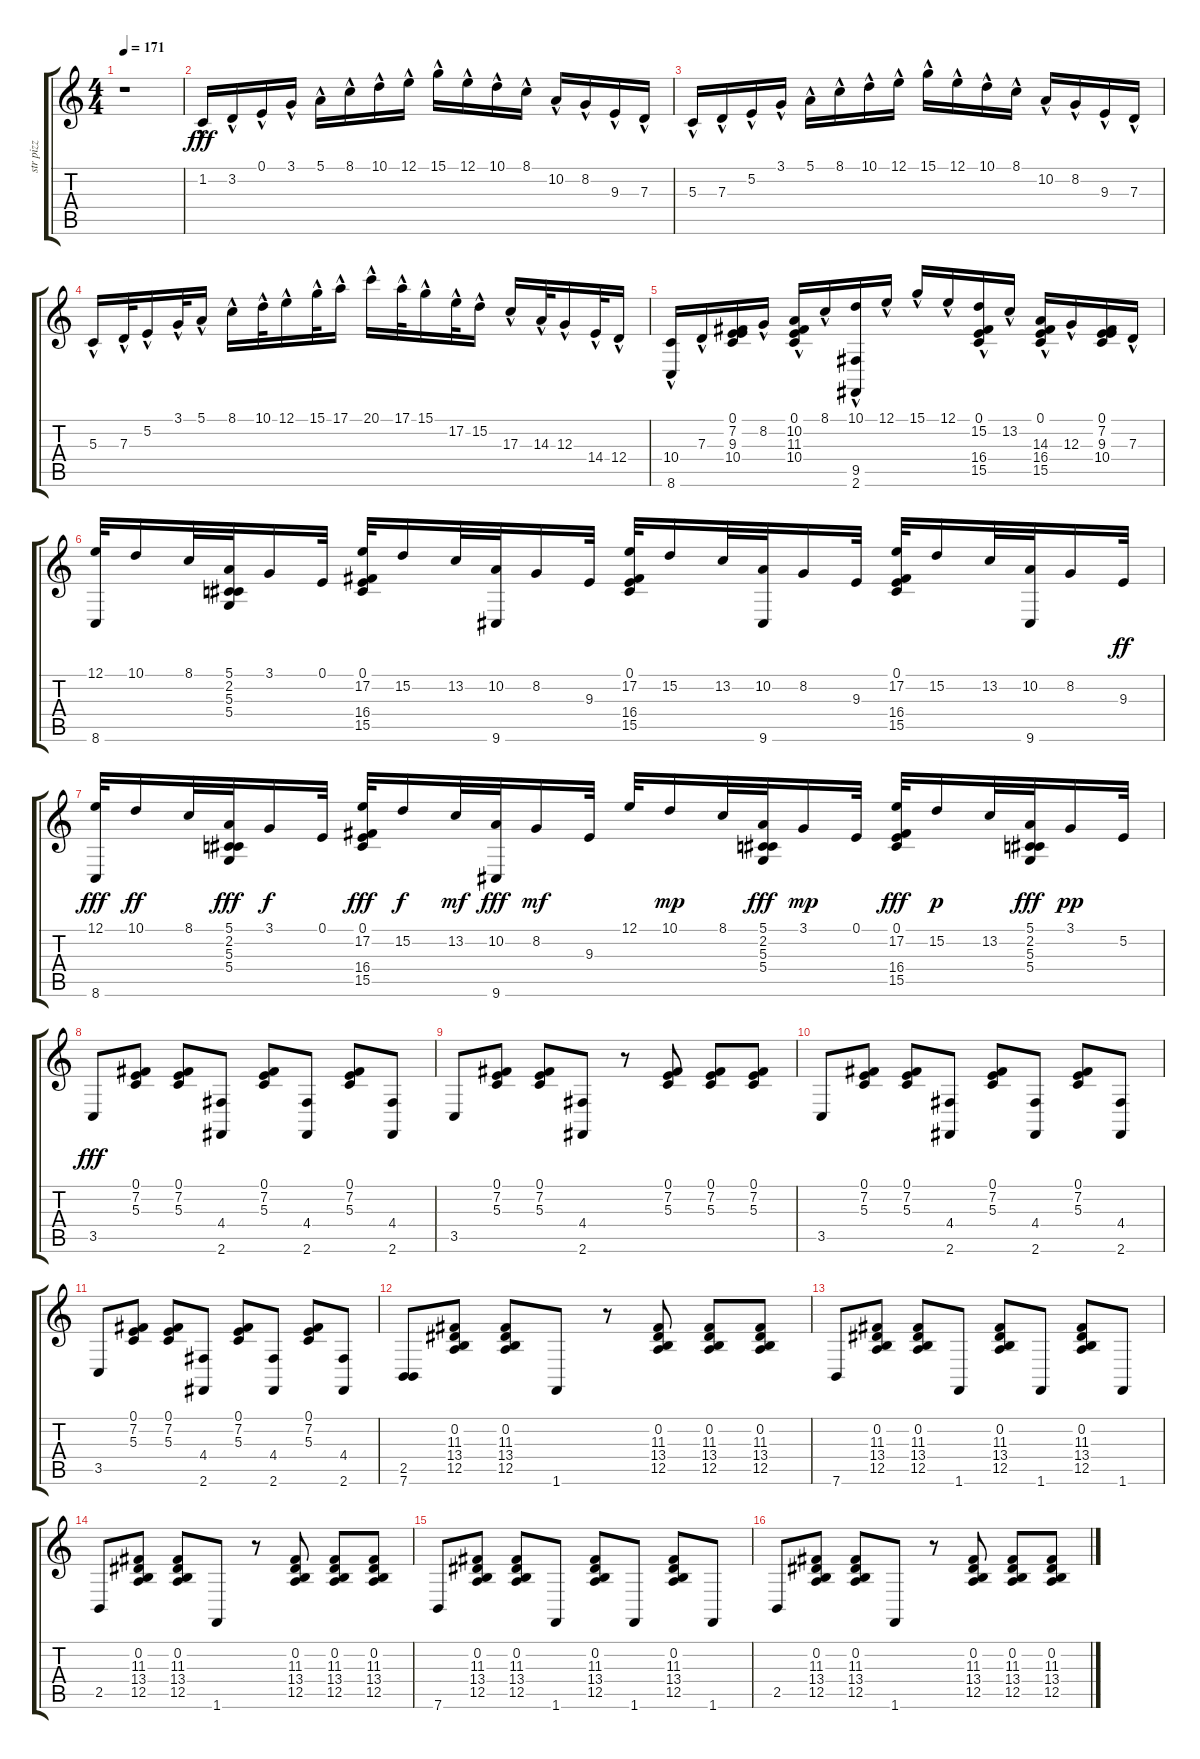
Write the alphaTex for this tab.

\track ("str pizz" "str pizz") {instrument orchestralharp}
\staff {score tabs}
\tuning (E4 B3 G3 D3 A2 E2) {hide}
\ts (4 4)
\tempo 171
\clef g2
\ks c
r.1{dy fff instrument orchestralharp} |
1.2{hac}.16 3.2{hac}.16 0.1{hac}.16 3.1{hac}.16 5.1{hac}.16 8.1{hac}.16 10.1{hac}.16 12.1{hac}.16 15.1{hac}.16 12.1{hac}.16 10.1{hac}.16 8.1{hac}.16 10.2{hac}.16 8.2{hac}.16 9.3{hac}.16 7.3{hac}.16 |
5.3{hac}.16 7.3{hac}.16 5.2{hac}.16 3.1{hac}.16 5.1{hac}.16 8.1{hac}.16 10.1{hac}.16 12.1{hac}.16 15.1{hac}.16 12.1{hac}.16 10.1{hac}.16 8.1{hac}.16 10.2{hac}.16 8.2{hac}.16 9.3{hac}.16 7.3{hac}.16 |
5.3{hac}.16 7.3{hac}.32 5.2{hac}.16 3.1{hac}.32 5.1{hac}.16 8.1{hac}.16 10.1{hac}.32 12.1{hac}.16 15.1{hac}.32 17.1{hac}.16 20.1{hac}.16 17.1{hac}.32 15.1{hac}.16 17.2{hac}.32 15.2{hac}.16 17.3{hac}.16 14.3{hac}.32 12.3{hac}.16 14.4{hac}.32 12.4{hac}.16 |
(10.4{hac} 8.6).16{instrument pizzicatostrings} 7.3{hac}.16 (0.1 7.2 9.3 10.4).16 8.2{hac}.16 (0.1 10.2{hac} 11.3 10.4).16 8.1{hac}.16 (10.1{hac} 9.5 2.6).16 12.1{hac}.16 15.1{hac}.16 12.1{hac}.16 (0.1 15.2{hac} 16.4 15.5).16 13.2{hac}.16 (0.1 14.3{hac} 16.4 15.5).16 12.3{hac}.16 (0.1 7.2 9.3 10.4).16 7.3{hac}.16 |
(12.1 8.6).32 10.1.16 8.1.32 (5.1 2.2 5.3 5.4).32 3.1.16 0.1.32 (0.1 17.2 16.4 15.5).32 15.2.16 13.2.32 (10.2 9.6).32 8.2.16 9.3.32 (0.1 17.2 16.4 15.5).32 15.2.16 13.2.32 (10.2 9.6).32 8.2.16 9.3.32 (0.1 17.2 16.4 15.5).32 15.2.16 13.2.32 (10.2 9.6).32 8.2.16 9.3.32{dy ff} |
(12.1 8.6).32{dy fff} 10.1.16{dy ff} 8.1.32 (5.1 2.2 5.3 5.4).32{dy fff} 3.1.16{dy f} 0.1.32 (0.1 17.2 16.4 15.5).32{dy fff} 15.2.16{dy f} 13.2.32{dy mf} (10.2 9.6).32{dy fff} 8.2.16{dy mf} 9.3.32 12.1.32 10.1.16{dy mp} 8.1.32 (5.1 2.2 5.3 5.4).32{dy fff} 3.1.16{dy mp} 0.1.32 (0.1 17.2 16.4 15.5).32{dy fff} 15.2.16{dy p} 13.2.32 (5.1 2.2 5.3 5.4).32{dy fff} 3.1.16{dy pp} 5.2.32 |
3.5.8{dy fff} (0.1 7.2 5.3).8 (0.1 7.2 5.3).8 (4.4 2.6).8 (0.1 7.2 5.3).8 (4.4 2.6).8 (0.1 7.2 5.3).8 (4.4 2.6).8 |
3.5.8 (0.1 7.2 5.3).8 (0.1 7.2 5.3).8 (4.4 2.6).8 r.8 (0.1 7.2 5.3).8 (0.1 7.2 5.3).8 (0.1 7.2 5.3).8 |
3.5.8 (0.1 7.2 5.3).8 (0.1 7.2 5.3).8 (4.4 2.6).8 (0.1 7.2 5.3).8 (4.4 2.6).8 (0.1 7.2 5.3).8 (4.4 2.6).8 |
3.5.8 (0.1 7.2 5.3).8 (0.1 7.2 5.3).8 (4.4 2.6).8 (0.1 7.2 5.3).8 (4.4 2.6).8 (0.1 7.2 5.3).8 (4.4 2.6).8 |
(2.5 7.6).8 (0.2 11.3 13.4 12.5).8 (0.2 11.3 13.4 12.5).8 1.6.8 r.8 (0.2 11.3 13.4 12.5).8 (0.2 11.3 13.4 12.5).8 (0.2 11.3 13.4 12.5).8 |
7.6.8 (0.2 11.3 13.4 12.5).8 (0.2 11.3 13.4 12.5).8 1.6.8 (0.2 11.3 13.4 12.5).8 1.6.8 (0.2 11.3 13.4 12.5).8 1.6.8 |
2.5.8 (0.2 11.3 13.4 12.5).8 (0.2 11.3 13.4 12.5).8 1.6.8 r.8 (0.2 11.3 13.4 12.5).8 (0.2 11.3 13.4 12.5).8 (0.2 11.3 13.4 12.5).8 |
7.6.8 (0.2 11.3 13.4 12.5).8 (0.2 11.3 13.4 12.5).8 1.6.8 (0.2 11.3 13.4 12.5).8 1.6.8 (0.2 11.3 13.4 12.5).8 1.6.8 |
2.5.8 (0.2 11.3 13.4 12.5).8 (0.2 11.3 13.4 12.5).8 1.6.8 r.8 (0.2 11.3 13.4 12.5).8 (0.2 11.3 13.4 12.5).8 (0.2 11.3 13.4 12.5).8
